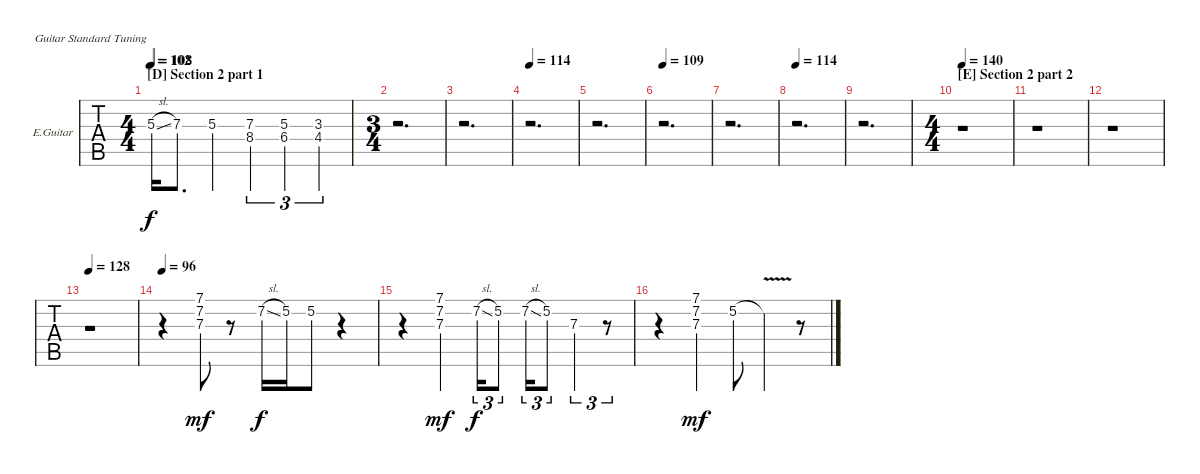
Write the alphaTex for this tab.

\defaultSystemsLayout 4
\bracketExtendMode nobrackets
\firstSystemTrackNameOrientation horizontal
\otherSystemsTrackNameOrientation horizontal
\track ("Overdriven Guitar" "E.Guitar") {instrument overdrivenguitar}
\staff {tabs}
\tuning (E4 B3 G3 D3 A2 E2)
\ts (4 4)
\beaming (8 2 2 2 2)
\section ("D" "Section 2 part 1")
\tempo 102
\tempo (108 0.00625)
\clef g2
\ks c
5.3{sl}.16{dy f} 7.3.8{d} 5.3.4 (8.4{acc #} 7.3).4{tu (3 2)} (6.4{acc #} 5.3).4{tu (3 2)} (4.4{acc #} 3.3{acc #}).4{tu (3 2)} |
\ts (3 4)
\beaming (8 2 2 2)
r.2{d} |
r.2{d} |
\tempo 114
r.2{d} |
r.2{d} |
\tempo 109
r.2{d} |
r.2{d} |
\tempo 114
r.2{d} |
r.2{d} |
\ts (4 4)
\beaming (8 2 2 2 2)
\section ("E" "Section 2 part 2")
\tempo (140 0.00625)
r.1 |
r.1 |
r.1 |
\scale
0.842671
\tempo 128
r.1 |
\scale
1.2476
\tempo 96
r.4 (7.3 7.2{acc #} 7.1).8{dy mf} r.8 7.2{sl acc #}.16{dy f} 5.2.16 5.2.8 r.4 |
\scale
0.933958 r.4 (7.3 7.2{acc #} 7.1).4{dy mf} 7.2{sl acc #}.16{tu (3 2) dy f} 5.2.8{tu (3 2)} 7.2{sl acc #}.16{tu (3 2)} 5.2.8{tu (3 2)} 7.3.4{tu (3 2)} r.8{tu (3 2)} |
\scale
0.97577 r.4 (7.3 7.2{acc #} 7.1).4{dy mf} 5.2.8 5.2{v t}.4 r.8
